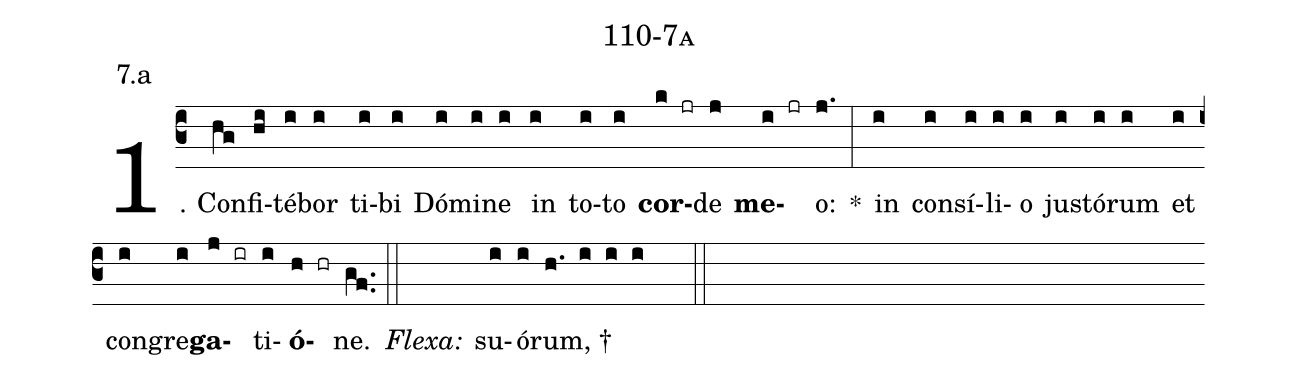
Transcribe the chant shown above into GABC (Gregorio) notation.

name: 110-7a;
annotation: 7.a;
%%
(c3)1. Con(hg)fi(hi)té(i)bor(i) ti(i)bi(i) Dó(i)mi(i)ne(i) in(i) to(i)to(i) <b>cor</b>(k jr)de(j) <b>me</b>(i jr)o:(j.) *(:) in(i) con(i)sí(i)li(i)o(i) ju(i)stó(i)rum(i) et(i) con(i)gre(i)<b>ga</b>(j ir)ti(i)<b>ó</b>(h hr)ne.(gf..) (::)
 <i>Flexa:</i>(////)  su(i)ó(i)rum, †(h. i i i  ::)
